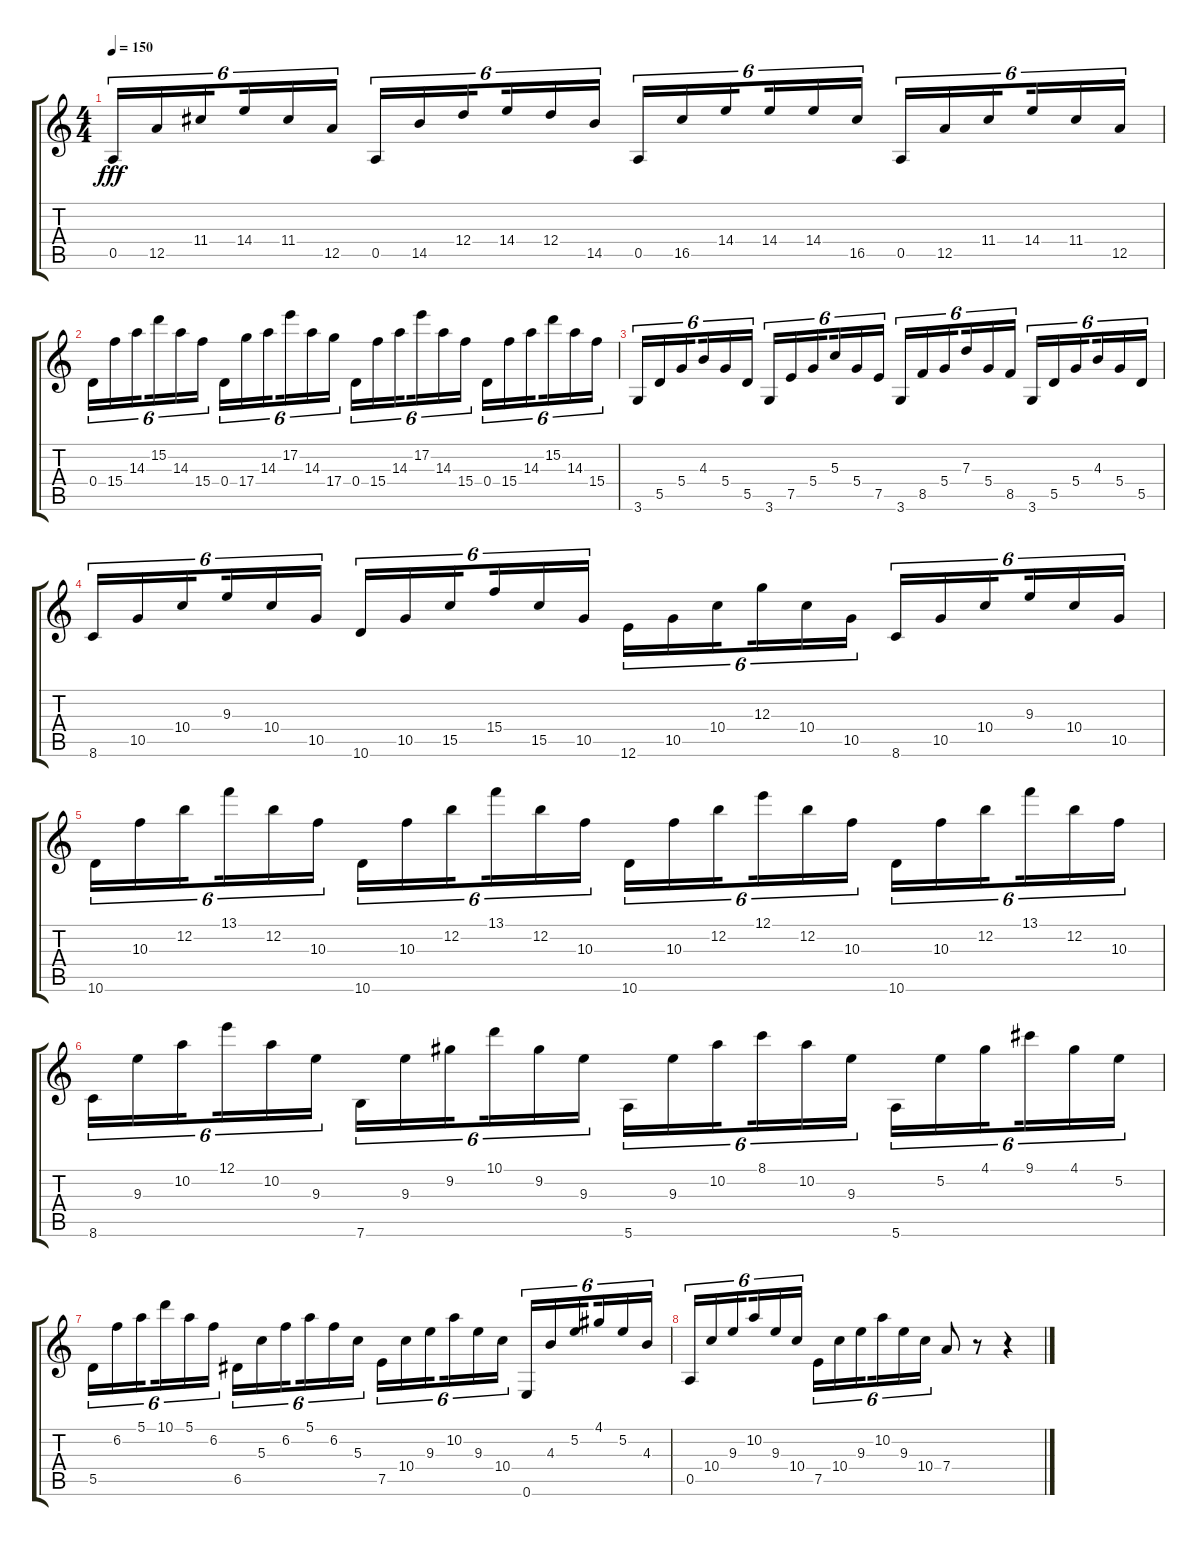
\track "" {instrument distortionguitar}
\staff {score tabs}
\tuning (E4 B3 G3 D3 A2 E2) {hide}
\ts (4 4)
\tempo 150
\clef g2
\ks c
0.5.16{tu (6 4) dy fff} 12.5.16{tu (6 4)} 11.4.16{tu (6 4) beam splitsecondary} 14.4.16{tu (6 4)} 11.4.16{tu (6 4)} 12.5.16{tu (6 4)} 0.5.16{tu (6 4)} 14.5.16{tu (6 4)} 12.4.16{tu (6 4) beam splitsecondary} 14.4.16{tu (6 4)} 12.4.16{tu (6 4)} 14.5.16{tu (6 4)} 0.5.16{tu (6 4)} 16.5.16{tu (6 4)} 14.4.16{tu (6 4) beam splitsecondary} 14.4.16{tu (6 4)} 14.4.16{tu (6 4)} 16.5.16{tu (6 4)} 0.5.16{tu (6 4)} 12.5.16{tu (6 4)} 11.4.16{tu (6 4) beam splitsecondary} 14.4.16{tu (6 4)} 11.4.16{tu (6 4)} 12.5.16{tu (6 4)} |
0.4.16{tu (6 4)} 15.4.16{tu (6 4)} 14.3.16{tu (6 4) beam splitsecondary} 15.2.16{tu (6 4)} 14.3.16{tu (6 4)} 15.4.16{tu (6 4)} 0.4.16{tu (6 4)} 17.4.16{tu (6 4)} 14.3.16{tu (6 4) beam splitsecondary} 17.2.16{tu (6 4)} 14.3.16{tu (6 4)} 17.4.16{tu (6 4)} 0.4.16{tu (6 4)} 15.4.16{tu (6 4)} 14.3.16{tu (6 4) beam splitsecondary} 17.2.16{tu (6 4)} 14.3.16{tu (6 4)} 15.4.16{tu (6 4)} 0.4.16{tu (6 4)} 15.4.16{tu (6 4)} 14.3.16{tu (6 4) beam splitsecondary} 15.2.16{tu (6 4)} 14.3.16{tu (6 4)} 15.4.16{tu (6 4)} |
3.6.16{tu (6 4)} 5.5.16{tu (6 4)} 5.4.16{tu (6 4) beam splitsecondary} 4.3.16{tu (6 4)} 5.4.16{tu (6 4)} 5.5.16{tu (6 4)} 3.6.16{tu (6 4)} 7.5.16{tu (6 4)} 5.4.16{tu (6 4) beam splitsecondary} 5.3.16{tu (6 4)} 5.4.16{tu (6 4)} 7.5.16{tu (6 4)} 3.6.16{tu (6 4)} 8.5.16{tu (6 4)} 5.4.16{tu (6 4) beam splitsecondary} 7.3.16{tu (6 4)} 5.4.16{tu (6 4)} 8.5.16{tu (6 4)} 3.6.16{tu (6 4)} 5.5.16{tu (6 4)} 5.4.16{tu (6 4) beam splitsecondary} 4.3.16{tu (6 4)} 5.4.16{tu (6 4)} 5.5.16{tu (6 4)} |
8.6.16{tu (6 4)} 10.5.16{tu (6 4)} 10.4.16{tu (6 4) beam splitsecondary} 9.3.16{tu (6 4)} 10.4.16{tu (6 4)} 10.5.16{tu (6 4)} 10.6.16{tu (6 4)} 10.5.16{tu (6 4)} 15.5.16{tu (6 4) beam splitsecondary} 15.4.16{tu (6 4)} 15.5.16{tu (6 4)} 10.5.16{tu (6 4)} 12.6.16{tu (6 4)} 10.5.16{tu (6 4)} 10.4.16{tu (6 4) beam splitsecondary} 12.3.16{tu (6 4)} 10.4.16{tu (6 4)} 10.5.16{tu (6 4)} 8.6.16{tu (6 4)} 10.5.16{tu (6 4)} 10.4.16{tu (6 4) beam splitsecondary} 9.3.16{tu (6 4)} 10.4.16{tu (6 4)} 10.5.16{tu (6 4)} |
10.6.16{tu (6 4)} 10.3.16{tu (6 4)} 12.2.16{tu (6 4) beam splitsecondary} 13.1.16{tu (6 4)} 12.2.16{tu (6 4)} 10.3.16{tu (6 4)} 10.6.16{tu (6 4)} 10.3.16{tu (6 4)} 12.2.16{tu (6 4) beam splitsecondary} 13.1.16{tu (6 4)} 12.2.16{tu (6 4)} 10.3.16{tu (6 4)} 10.6.16{tu (6 4)} 10.3.16{tu (6 4)} 12.2.16{tu (6 4) beam splitsecondary} 12.1.16{tu (6 4)} 12.2.16{tu (6 4)} 10.3.16{tu (6 4)} 10.6.16{tu (6 4)} 10.3.16{tu (6 4)} 12.2.16{tu (6 4) beam splitsecondary} 13.1.16{tu (6 4)} 12.2.16{tu (6 4)} 10.3.16{tu (6 4)} |
8.6.16{tu (6 4)} 9.3.16{tu (6 4)} 10.2.16{tu (6 4) beam splitsecondary} 12.1.16{tu (6 4)} 10.2.16{tu (6 4)} 9.3.16{tu (6 4)} 7.6.16{tu (6 4)} 9.3.16{tu (6 4)} 9.2.16{tu (6 4) beam splitsecondary} 10.1.16{tu (6 4)} 9.2.16{tu (6 4)} 9.3.16{tu (6 4)} 5.6.16{tu (6 4)} 9.3.16{tu (6 4)} 10.2.16{tu (6 4) beam splitsecondary} 8.1.16{tu (6 4)} 10.2.16{tu (6 4)} 9.3.16{tu (6 4)} 5.6.16{tu (6 4)} 5.2.16{tu (6 4)} 4.1.16{tu (6 4) beam splitsecondary} 9.1.16{tu (6 4)} 4.1.16{tu (6 4)} 5.2.16{tu (6 4)} |
5.5.16{tu (6 4)} 6.2.16{tu (6 4)} 5.1.16{tu (6 4) beam splitsecondary} 10.1.16{tu (6 4)} 5.1.16{tu (6 4)} 6.2.16{tu (6 4)} 6.5.16{tu (6 4)} 5.3.16{tu (6 4)} 6.2.16{tu (6 4) beam splitsecondary} 5.1.16{tu (6 4)} 6.2.16{tu (6 4)} 5.3.16{tu (6 4)} 7.5.16{tu (6 4)} 10.4.16{tu (6 4)} 9.3.16{tu (6 4) beam splitsecondary} 10.2.16{tu (6 4)} 9.3.16{tu (6 4)} 10.4.16{tu (6 4)} 0.6.16{tu (6 4)} 4.3.16{tu (6 4)} 5.2.16{tu (6 4) beam splitsecondary} 4.1.16{tu (6 4)} 5.2.16{tu (6 4)} 4.3.16{tu (6 4)} |
0.5.16{tu (6 4)} 10.4.16{tu (6 4)} 9.3.16{tu (6 4) beam splitsecondary} 10.2.16{tu (6 4)} 9.3.16{tu (6 4)} 10.4.16{tu (6 4)} 7.5.16{tu (6 4)} 10.4.16{tu (6 4)} 9.3.16{tu (6 4) beam splitsecondary} 10.2.16{tu (6 4)} 9.3.16{tu (6 4)} 10.4.16{tu (6 4)} 7.4.8 r.8 r.4
